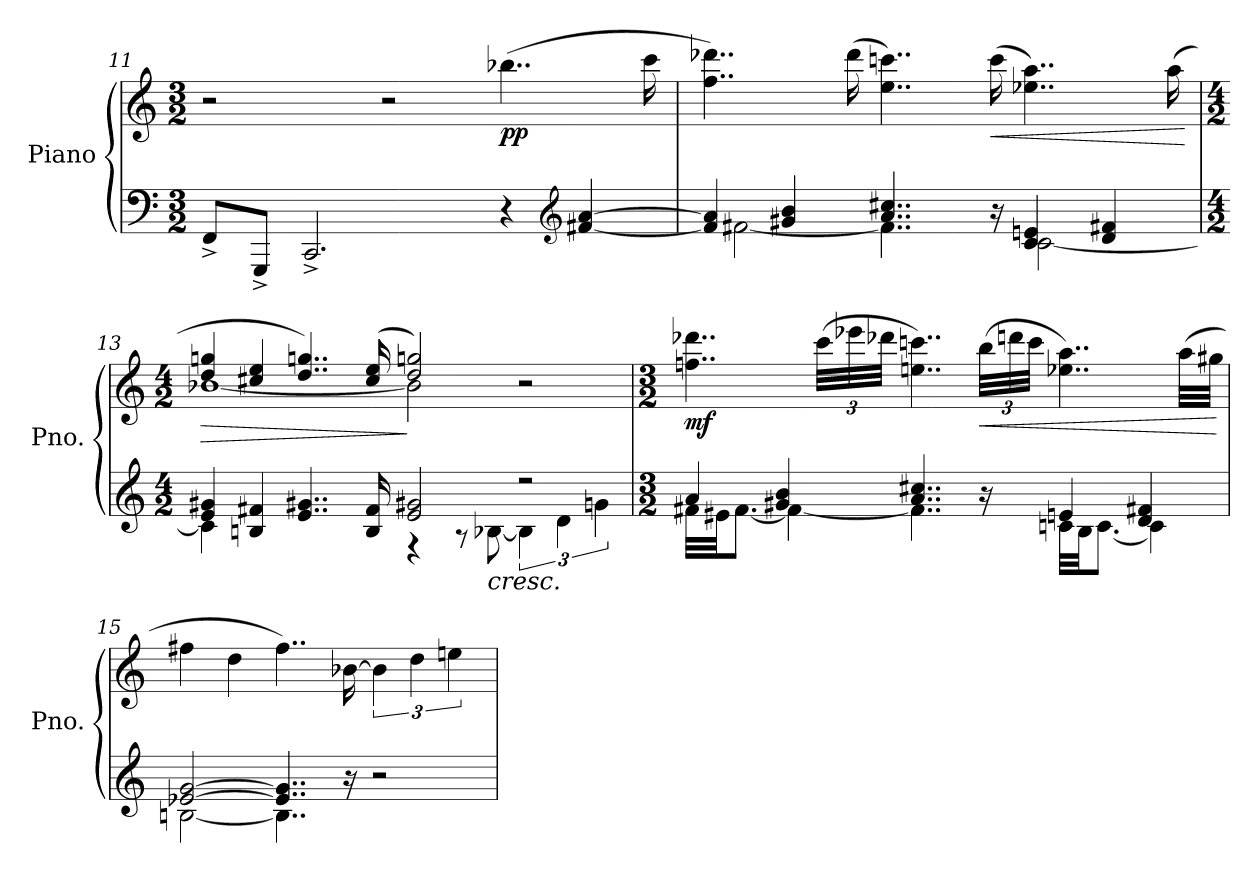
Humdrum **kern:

**kern	**kern	**dynam
*part1	*part1	*part1
*staff2	*staff1	*staff1/2
*I"Piano	*	*
*I'Pno.	*	*
!!LO:LB:g=z
*clefF4	*clefG2	*
*k[]	*k[]	*
*M3/2	*M3/2	*
=11	=11	=11
8FF^/L	2r	.
8GGG^/J	.	.
2.CC^/	.	.
.	2r	.
!	!	!LO:DY:b
4r	(>4..bb-X\	pp
*clefG2	*	*
[4f#X/ [4a/	.	.
.	16ccc\	.
=12	=12	=12
*^	*	*
4f#/] 4a/]	[2f#X\	4..ff\ 4..ddd-X\)	.
4g#X/ 4b/	.	.	.
.	.	(>16ddd-\	.
4..a/ 4..cc#X/	4..f#\]	4..ee\ 4..cccn\)	.
!	!	!	!LO:HP:b
16r	16ryy	(>16ccc\	<
4c/ 4en/	[2c\	4..ee-X\ 4..aa\)	.
4d/ 4f#X/	.	.	.
.	.	(>16aa\	.
*v	*v	*	*
.	.	[
=13	=13	=13
*M4/2	*M4/2	*
*^	*	*
!	!	!	!LO:HP:b
*	*	*^	*
4e/ 4g#X/	4c\]	4dd/ 4ggn/	[1b-X	>
4Bn/ 4f#X/	2.ryy	4cc#X/ 4ee/	.	.
4..e/ 4..g#X/	.	4..dd/ 4..ggn/)	.	.
16B/ 16f#/	.	(>16cc#/ 16ee/	.	.
2e/ 2g#X/	4r	2dd/ 2ggn/)	2b-\]	]
.	8r	.	.	.
!	!	!	!	!LO:HP:b=2
.	[8B-X\	.	.	<
2r	6B-\]	2r	2ryy	.
.	6d\	.	.	.
.	6gn\	.	.	.
*	*	*v	*v	*
!!LO:LB:g=z
=14	=14	=14	=14
*M3/2	*	*M3/2	*
!	!	!	!LO:DY:b
4a/	32f#X\LLL	4..ffn\ 4..ddd-X\	mf
.	32e#X\JJ	.	.
.	[8.f#\J	.	.
4g#X/ 4b/	4f#\_	.	.
*	*	*Xbrackettup	*
.	.	(>48ccc\LLL	.
.	.	48eee-X\	.
.	.	48ddd-X\JJJ	.
4..a/ 4..cc#X/	4..f#\]	4..een\ 4..cccn\)	.
!	!	!	!LO:HP:b
16r	16ryy	(>48bb\LLL	<
.	.	48dddn\	.
.	.	48ccc\JJJ	.
4en/	32cn\LLL	4..ee-X\ 4..aa\)	.
.	32B\JJ	.	.
.	[8.c\J	.	.
4d/ 4f#X/	4c\]	.	.
.	.	(>32aa\LLL	.
.	.	32gg#X\JJJ	.
*v	*v	*	*
.	.	[
=15	=15	=15
*^	*	*
[2e-X/ [2g/	[2Bn\	4ff#X\	.
.	.	4dd\	.
4..e-/] 4..g/]	4..B\]	4..ff#\)	.
16r	2ryy	[16b-X\	.
*	*	*brackettup	*
2r	.	6b-\]	.
.	.	6dd\	.
.	.	6een\	.
.	16ryy	.	.
*v	*v	*	*
.	.	[
=	=	=
*-	*-	*-
